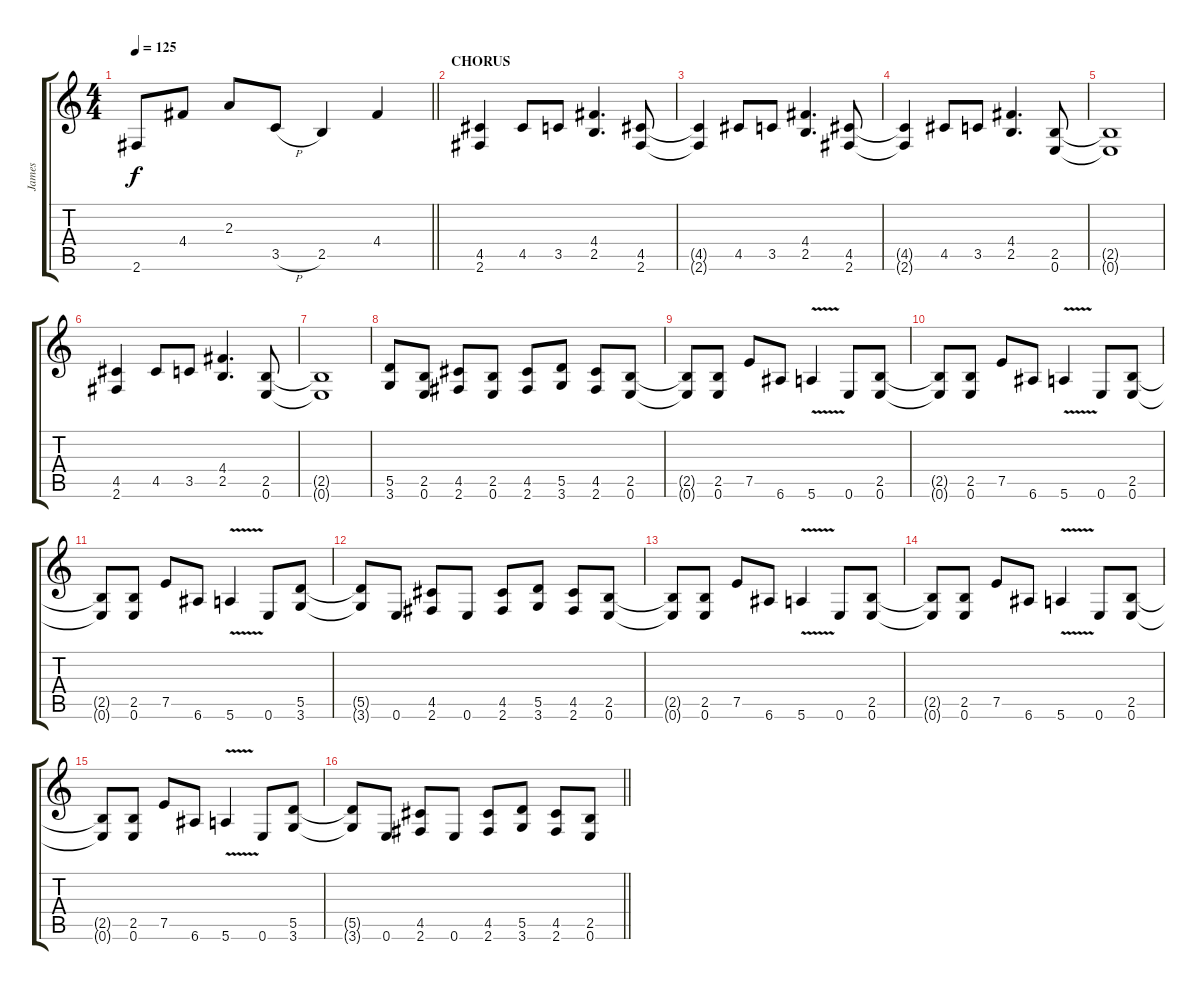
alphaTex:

\track ("James" "James") {instrument overdrivenguitar}
\staff {score tabs}
\tuning (E4 B3 G3 D3 A2 E2) {hide}
\ts (4 4)
\tempo 125
\clef g2
\barLineRight lightlight
\ks c
2.6{t}.8{dy f} 4.4.8 2.3.8 3.5{h}.8 2.5.4 4.4.4 |
\section ("" "CHORUS")
(4.5 2.6).4 4.5.8 3.5.8 (4.4 2.5).4{d} (4.5 2.6).8 |
(4.5{t} 2.6{t}).4 4.5.8 3.5.8 (4.4 2.5).4{d} (4.5 2.6).8 |
(4.5{t} 2.6{t}).4 4.5.8 3.5.8 (4.4 2.5).4{d} (2.5 0.6).8 |
(2.5{t} 0.6{t}).1 |
(4.5 2.6).4 4.5.8 3.5.8 (4.4 2.5).4{d} (2.5 0.6).8 |
(2.5{t} 0.6{t}).1 |
(5.5 3.6).8 (2.5 0.6).8 (4.5 2.6).8 (2.5 0.6).8 (4.5 2.6).8 (5.5 3.6).8 (4.5 2.6).8 (2.5 0.6).8 |
(2.5{t} 0.6{t}).8 (2.5 0.6).8 7.5.8 6.6.8 5.6{v}.4 0.6.8 (2.5 0.6).8 |
(2.5{t} 0.6{t}).8 (2.5 0.6).8 7.5.8 6.6.8 5.6{v}.4 0.6.8 (2.5 0.6).8 |
(2.5{t} 0.6{t}).8 (2.5 0.6).8 7.5.8 6.6.8 5.6{v}.4 0.6.8 (5.5 3.6).8 |
(5.5{t} 3.6{t}).8 0.6.8 (4.5 2.6).8 0.6.8 (4.5 2.6).8 (5.5 3.6).8 (4.5 2.6).8 (2.5 0.6).8 |
(2.5{t} 0.6{t}).8 (2.5 0.6).8 7.5.8 6.6.8 5.6{v}.4 0.6.8 (2.5 0.6).8 |
(2.5{t} 0.6{t}).8 (2.5 0.6).8 7.5.8 6.6.8 5.6{v}.4 0.6.8 (2.5 0.6).8 |
(2.5{t} 0.6{t}).8 (2.5 0.6).8 7.5.8 6.6.8 5.6{v}.4 0.6.8 (5.5 3.6).8 |
\barLineRight lightlight
(5.5{t} 3.6{t}).8 0.6.8 (4.5 2.6).8 0.6.8 (4.5 2.6).8 (5.5 3.6).8 (4.5 2.6).8 (2.5 0.6).8
